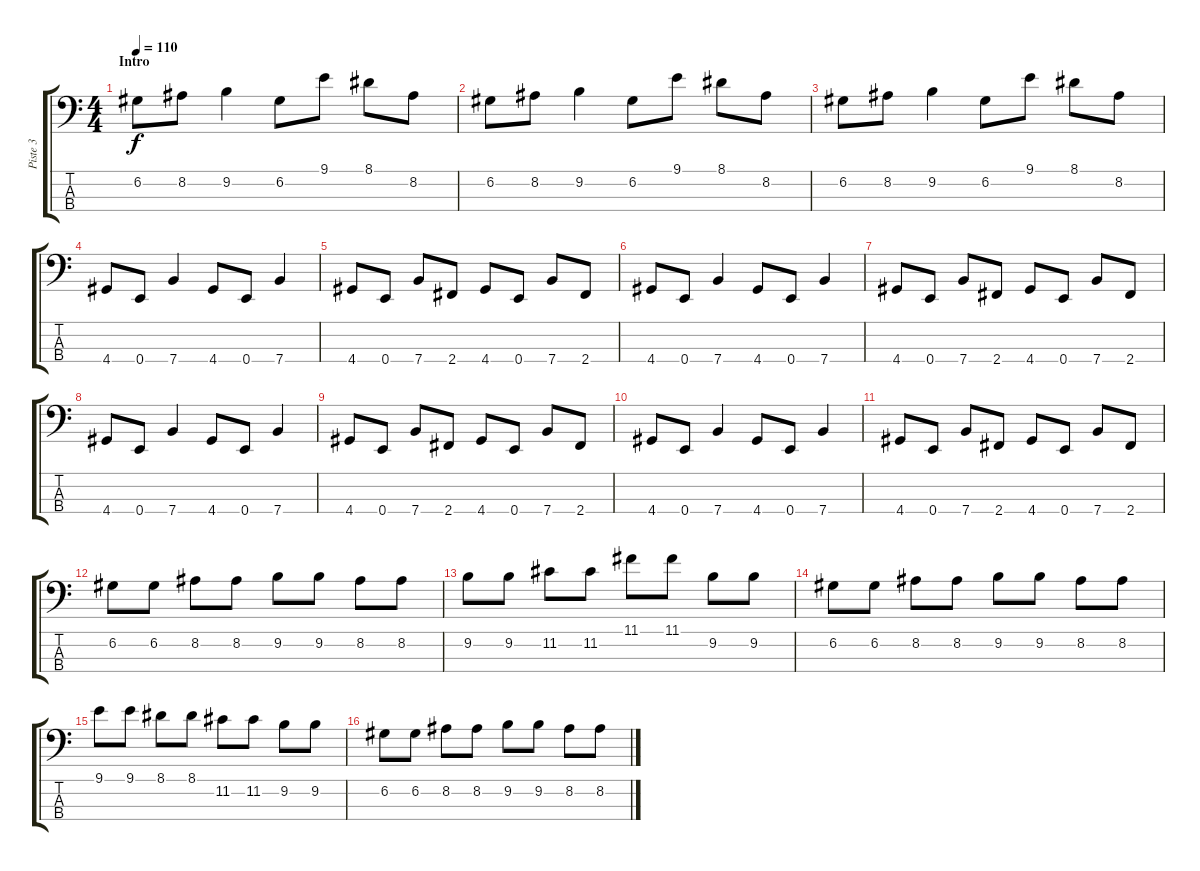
\track ("Piste 3" "Piste 3") {instrument electricbasspick}
\staff {score tabs}
\tuning (G2 D2 A1 E1) {hide}
\ts (4 4)
\section ("" "Intro")
\tempo 110
\clef f4
\ks c
6.2.8{dy f instrument electricbasspick} 8.2.8 9.2.4 6.2.8 9.1.8 8.1.8 8.2.8 |
6.2.8 8.2.8 9.2.4 6.2.8 9.1.8 8.1.8 8.2.8 |
6.2.8 8.2.8 9.2.4 6.2.8 9.1.8 8.1.8 8.2.8 |
4.4.8 0.4.8 7.4.4 4.4.8 0.4.8 7.4.4 |
4.4.8 0.4.8 7.4.8 2.4.8 4.4.8 0.4.8 7.4.8 2.4.8 |
4.4.8 0.4.8 7.4.4 4.4.8 0.4.8 7.4.4 |
4.4.8 0.4.8 7.4.8 2.4.8 4.4.8 0.4.8 7.4.8 2.4.8 |
4.4.8 0.4.8 7.4.4 4.4.8 0.4.8 7.4.4 |
4.4.8 0.4.8 7.4.8 2.4.8 4.4.8 0.4.8 7.4.8 2.4.8 |
4.4.8 0.4.8 7.4.4 4.4.8 0.4.8 7.4.4 |
4.4.8 0.4.8 7.4.8 2.4.8 4.4.8 0.4.8 7.4.8 2.4.8 |
\section ("" "")
6.2.8 6.2.8 8.2.8 8.2.8 9.2.8 9.2.8 8.2.8 8.2.8 |
9.2.8 9.2.8 11.2.8 11.2.8 11.1.8 11.1.8 9.2.8 9.2.8 |
6.2.8 6.2.8 8.2.8 8.2.8 9.2.8 9.2.8 8.2.8 8.2.8 |
9.1.8 9.1.8 8.1.8 8.1.8 11.2.8 11.2.8 9.2.8 9.2.8 |
6.2.8 6.2.8 8.2.8 8.2.8 9.2.8 9.2.8 8.2.8 8.2.8
